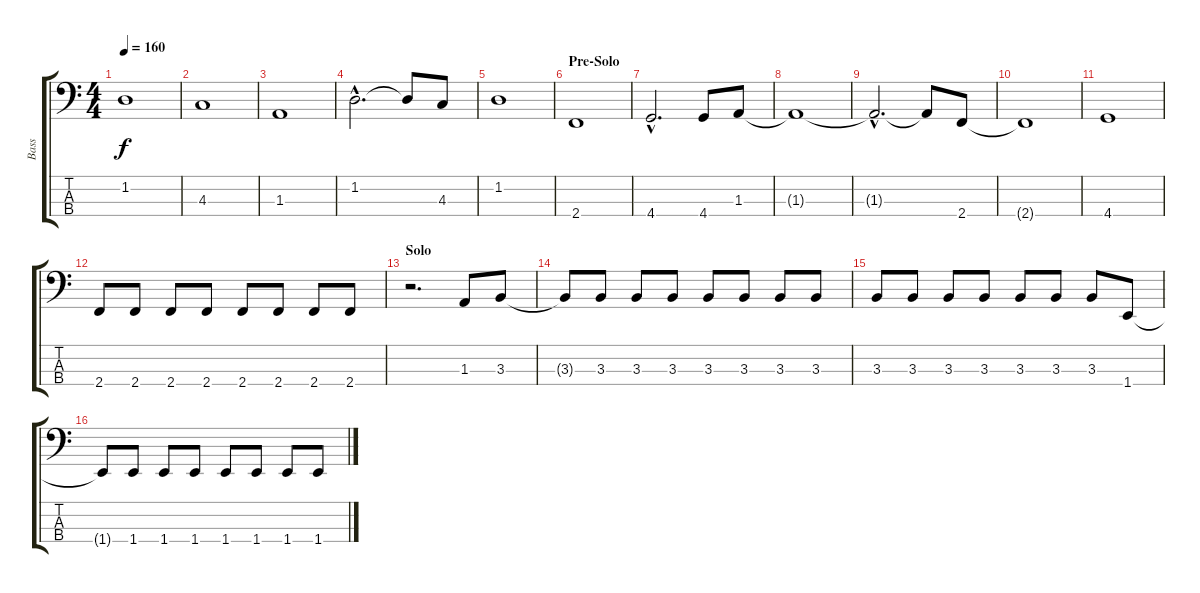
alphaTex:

\track ("Bass" "Bass") {instrument electricbassfinger}
\staff {score tabs}
\tuning (Gb2 Db2 Ab1 Eb1) {hide}
\ts (4 4)
\tempo 160
\clef f4
\ks c
1.2.1{dy f} |
4.3.1 |
1.3.1 |
1.2{hac}.2{d} 1.2{t}.8 4.3.8 |
1.2.1 |
\section ("" "Pre-Solo")
2.4.1 |
4.4{hac}.2{d} 4.4.8 1.3.8 |
1.3{t}.1 |
1.3{hac t}.2{d} 1.3{t}.8 2.4.8 |
2.4{t}.1 |
4.4.1 |
2.4.8 2.4.8 2.4.8 2.4.8 2.4.8 2.4.8 2.4.8 2.4.8 |
\section ("" "Solo")
r.2{d} 1.3.8 3.3.8 |
3.3{t}.8 3.3.8 3.3.8 3.3.8 3.3.8 3.3.8 3.3.8 3.3.8 |
3.3.8 3.3.8 3.3.8 3.3.8 3.3.8 3.3.8 3.3.8 1.4.8 |
1.4{t}.8 1.4.8 1.4.8 1.4.8 1.4.8 1.4.8 1.4.8 1.4.8
